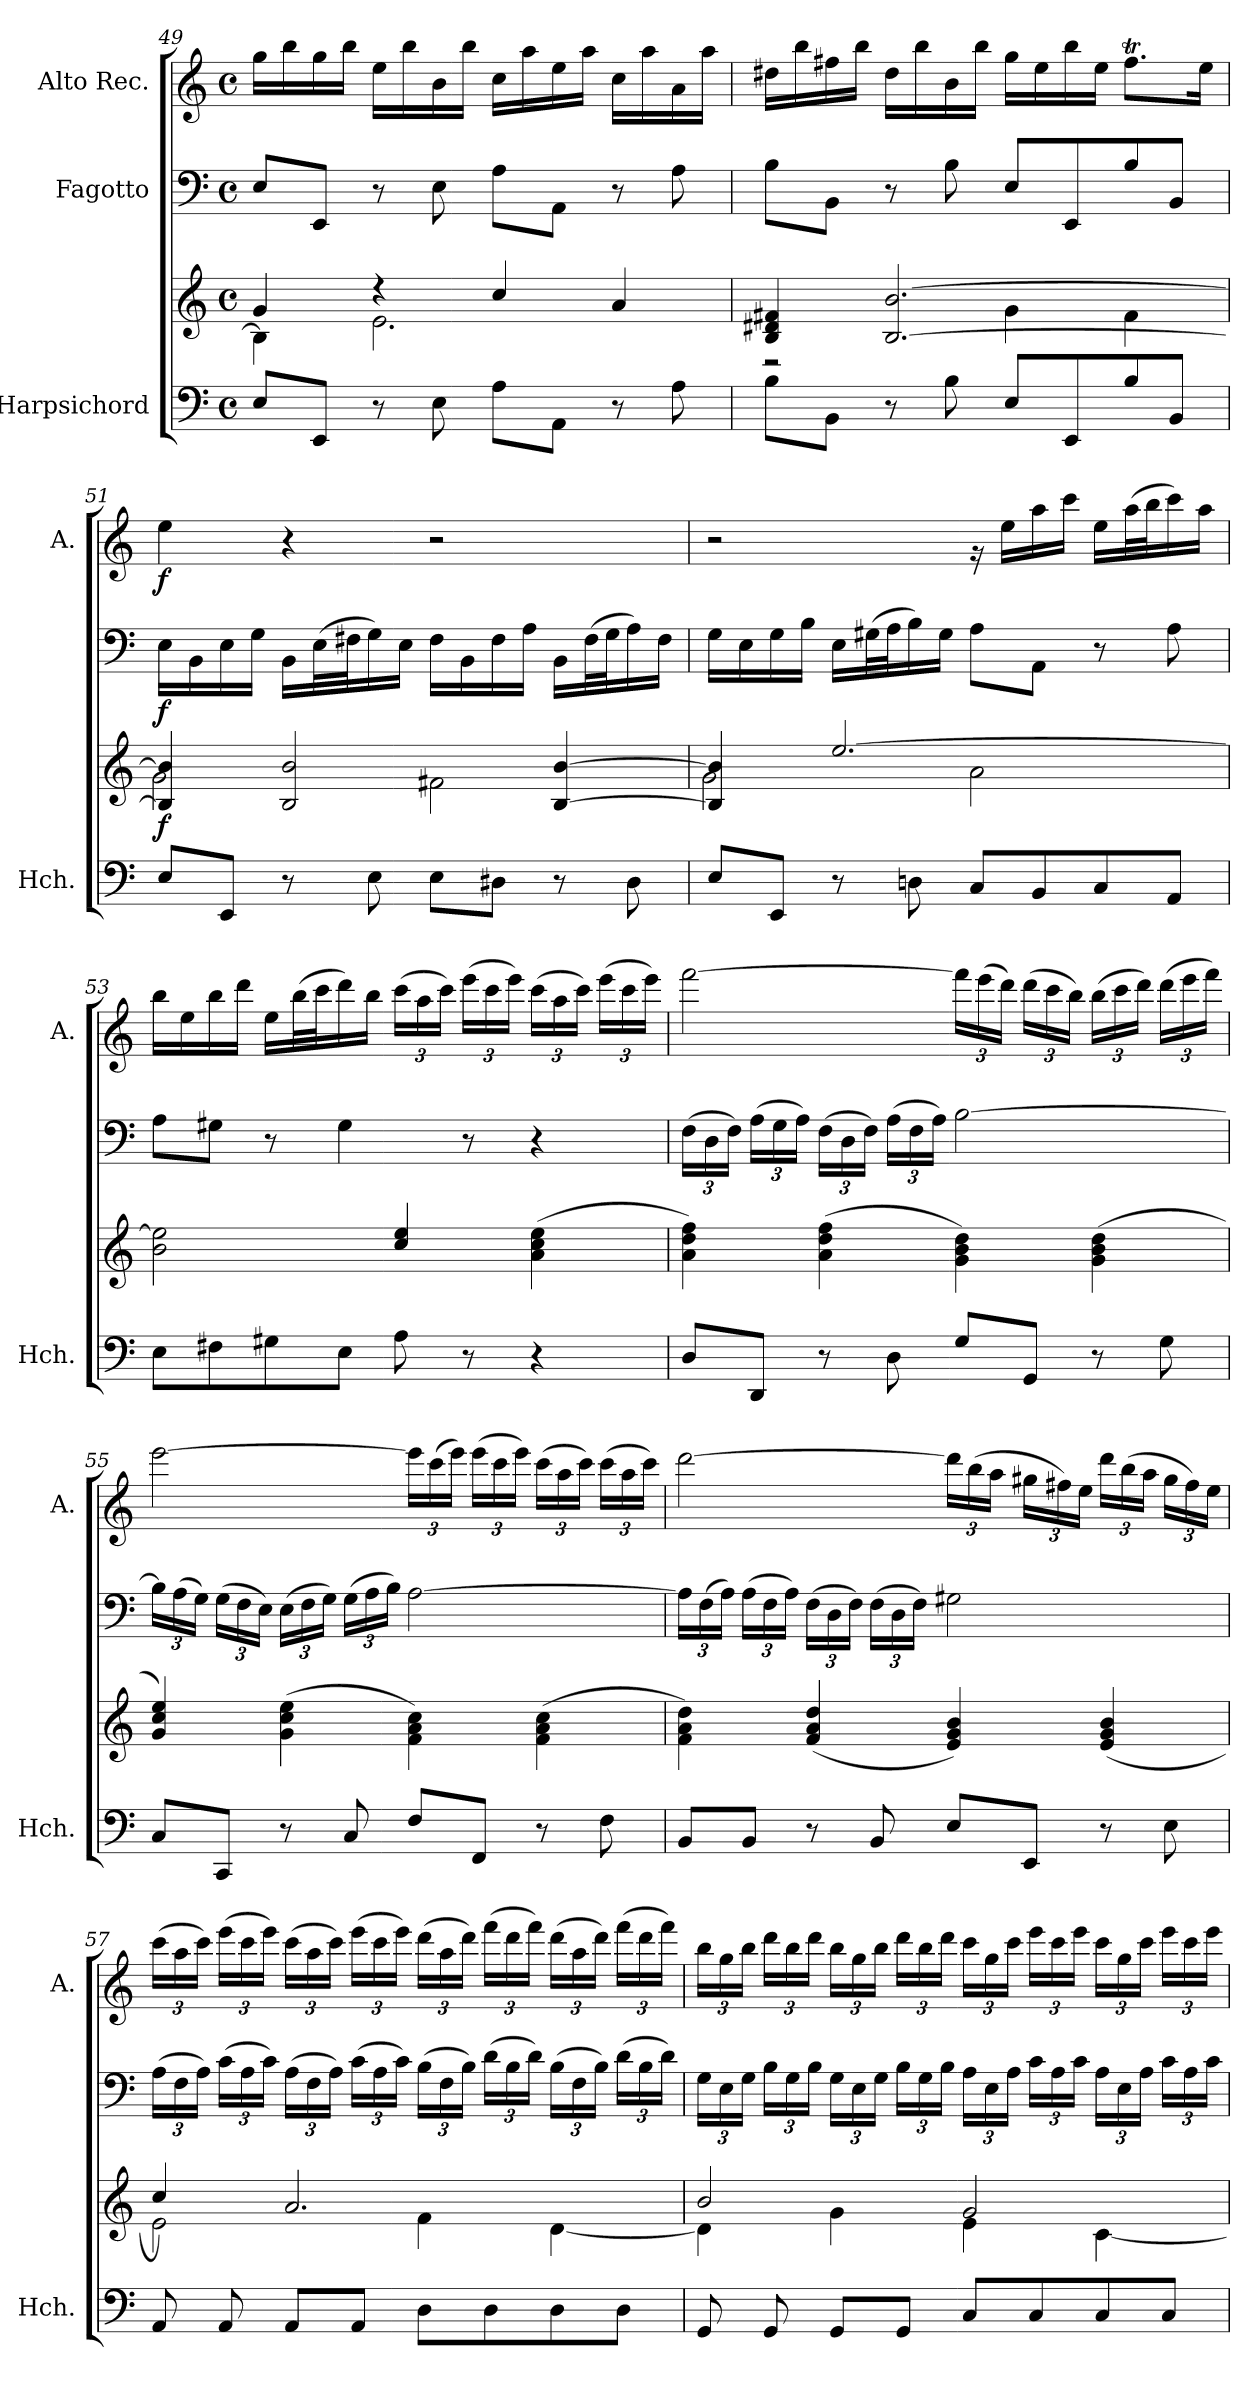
**kern	**kern	**dynam	**kern	**dynam	**kern	**dynam
*part3	*part3	*part3	*part2	*part2	*part1	*part1
*staff4	*staff3	*staff3/4	*staff2	*staff2	*staff1	*staff1
*I"Harpsichord	*	*	*I"Fagotto	*	*I"Alto Rec.	*
*I'Hch.	*	*	*	*	*I'A.	*
*clefF4	*clefG2	*	*clefF4	*	*clefG2	*
*k[]	*k[]	*	*k[]	*	*k[]	*
*M4/4	*M4/4	*	*M4/4	*	*M4/4	*
*met(c)	*met(c)	*	*met(c)	*	*met(c)	*
=49	=49	=49	=49	=49	=49	=49
*	*^	*	*	*	*	*
8E/L	4g/	4B\]	.	8E/L	.	16gg\LL	.
.	.	.	.	.	.	16bb\	.
8EE/J	.	.	.	8EE/J	.	16gg\	.
.	.	.	.	.	.	16bb\JJ	.
8r	4r	2.e\	.	8r	.	16ee\LL	.
.	.	.	.	.	.	16bb\	.
8E\	.	.	.	8E\	.	16b\	.
.	.	.	.	.	.	16bb\JJ	.
8A\L	4cc/	.	.	8A\L	.	16cc\LL	.
.	.	.	.	.	.	16aa\	.
8AA\J	.	.	.	8AA\J	.	16ee\	.
.	.	.	.	.	.	16aa\JJ	.
8r	4a/	.	.	8r	.	16cc\LL	.
.	.	.	.	.	.	16aa\	.
8A\	.	.	.	8A\	.	16a\	.
.	.	.	.	.	.	16aa\JJ	.
=50	=50	=50	=50	=50	=50	=50	=50
8B\L	4B/ 4d#X/ 4f#X/	2r	.	8B\L	.	16dd#X\LL	.
.	.	.	.	.	.	16bb\	.
8BB\J	.	.	.	8BB\J	.	16ff#X\	.
.	.	.	.	.	.	16bb\JJ	.
8r	[2.B/ [2.b/	.	.	8r	.	16dd#\LL	.
.	.	.	.	.	.	16bb\	.
8B\	.	.	.	8B\	.	16b\	.
.	.	.	.	.	.	16bb\JJ	.
8E/L	.	4g\	.	8E/L	.	16gg\LL	.
.	.	.	.	.	.	16ee\	.
8EE/	.	.	.	8EE/	.	16bb\	.
.	.	.	.	.	.	16ee\JJ	.
8B/	.	4f#\	.	8B/	.	8.ff#t\L	.
8BB/J	.	.	.	8BB/J	.	.	.
.	.	.	.	.	.	16ee\Jk	.
=51	=51	=51	=51	=51	=51	=51	=51
!	!	!	!LO:DY:b	!	!LO:DY:b	!	!LO:DY:b
8E/L	4B/] 4b/]	2g\	f	16E\LL	f	4ee\	f
.	.	.	.	16BB\	.	.	.
8EE/J	.	.	.	16E\	.	.	.
.	.	.	.	16G\JJ	.	.	.
8r	2B/ 2b/	.	.	16BB\LL	.	4r	.
.	.	.	.	(32E\L	.	.	.
.	.	.	.	32F#X\J	.	.	.
8E\	.	.	.	16G\)	.	.	.
.	.	.	.	16E\JJ	.	.	.
8E\L	.	2f#X\	.	16F#\LL	.	2r	.
.	.	.	.	16BB\	.	.	.
8D#X\J	.	.	.	16F#\	.	.	.
.	.	.	.	16A\JJ	.	.	.
8r	[4B/ [4b/	.	.	16BB\LL	.	.	.
.	.	.	.	(32F#\L	.	.	.
.	.	.	.	32G\J	.	.	.
8D#\	.	.	.	16A\)	.	.	.
.	.	.	.	16F#\JJ	.	.	.
!!LO:LB:g=z
=52	=52	=52	=52	=52	=52	=52	=52
8E/L	4B/] 4b/]	2g\	.	16G\LL	.	2r	.
.	.	.	.	16E\	.	.	.
8EE/J	.	.	.	16G\	.	.	.
.	.	.	.	16B\JJ	.	.	.
8r	[2.ee/	.	.	16E\LL	.	.	.
.	.	.	.	(>32G#X\L	.	.	.
.	.	.	.	32A\J	.	.	.
8Dn\	.	.	.	16B\)	.	.	.
.	.	.	.	16G#\JJ	.	.	.
8C/L	.	2a\	.	8A\L	.	16rg	.
.	.	.	.	.	.	16ee\LL	.
8BB/	.	.	.	8AA\J	.	16aa\	.
.	.	.	.	.	.	16ccc\JJ	.
8C/	.	.	.	8r	.	16ee\LL	.
.	.	.	.	.	.	(>32aa\L	.
.	.	.	.	.	.	32bb\J	.
8AA/J	.	.	.	8A\	.	16ccc\)	.
.	.	.	.	.	.	16aa\JJ	.
*	*v	*v	*	*	*	*	*
=53	=53	=53	=53	=53	=53	=53
8E\L	2b\ 2ee\]	.	8A\L	.	16bb\LL	.
.	.	.	.	.	16ee\	.
8F#X\	.	.	8G#X\J	.	16bb\	.
.	.	.	.	.	16ddd\JJ	.
8G#X\	.	.	8r	.	16ee\LL	.
.	.	.	.	.	(>32bb\L	.
.	.	.	.	.	32ccc\J	.
8E\J	.	.	4G#\	.	16ddd\)	.
.	.	.	.	.	16bb\JJ	.
*	*	*	*	*	*Xbrackettup	*
8A\	4cc/ 4ee/	.	.	.	(24ccc\LL	.
.	.	.	.	.	24aa\	.
.	.	.	.	.	24ccc\JJ)	.
8r	.	.	8r	.	(24eee\LL	.
.	.	.	.	.	24ccc\	.
.	.	.	.	.	24eee\JJ)	.
4r	(4a\ 4cc\ 4ee\	.	4r	.	(24ccc\LL	.
.	.	.	.	.	24aa\	.
.	.	.	.	.	24ccc\JJ)	.
.	.	.	.	.	(24eee\LL	.
.	.	.	.	.	24ccc\	.
.	.	.	.	.	24eee\JJ)	.
=54	=54	=54	=54	=54	=54	=54
*	*	*	*Xbrackettup	*	*	*
8D/L	4a\ 4dd\ 4ff\)	.	(24F\LL	.	[2fff\	.
.	.	.	24D\	.	.	.
.	.	.	24F\JJ)	.	.	.
8DD/J	.	.	(24A\LL	.	.	.
.	.	.	24G\	.	.	.
.	.	.	24A\JJ)	.	.	.
8r	(4a\ 4dd\ 4ff\	.	(24F\LL	.	.	.
.	.	.	24D\	.	.	.
.	.	.	24F\JJ)	.	.	.
8D\	.	.	(24A\LL	.	.	.
.	.	.	24F\	.	.	.
.	.	.	24A\JJ)	.	.	.
8G/L	4g\ 4b\ 4dd\)	.	[2B\	.	24fff\LL]	.
.	.	.	.	.	(24eee\	.
.	.	.	.	.	24ddd\JJ)	.
8GG/J	.	.	.	.	(24ddd\LL	.
.	.	.	.	.	24ccc\	.
.	.	.	.	.	24bb\JJ)	.
8r	(4g\ 4b\ 4dd\	.	.	.	(24bb\LL	.
.	.	.	.	.	24ccc\	.
.	.	.	.	.	24ddd\JJ)	.
8G\	.	.	.	.	(24ddd\LL	.
.	.	.	.	.	24eee\	.
.	.	.	.	.	24fff\JJ)	.
!!LO:LB:g=z
=55	=55	=55	=55	=55	=55	=55
8C/L	4g/ 4cc/ 4ee/)	.	24B\LL]	.	[2eee\	.
.	.	.	(24A\	.	.	.
.	.	.	24G\JJ)	.	.	.
8CC/J	.	.	(24G\LL	.	.	.
.	.	.	24F\	.	.	.
.	.	.	24E\JJ)	.	.	.
8r	(4g\ 4cc\ 4ee\	.	(24E\LL	.	.	.
.	.	.	24F\	.	.	.
.	.	.	24G\JJ)	.	.	.
8C/	.	.	(24G\LL	.	.	.
.	.	.	24A\	.	.	.
.	.	.	24B\JJ)	.	.	.
8F/L	4f\ 4a\ 4cc\)	.	[2A\	.	24eee\LL]	.
.	.	.	.	.	(24ccc\	.
.	.	.	.	.	24eee\JJ)	.
8FF/J	.	.	.	.	(24eee\LL	.
.	.	.	.	.	24ccc\	.
.	.	.	.	.	24eee\JJ)	.
8r	(4f\ 4a\ 4cc\	.	.	.	(24ccc\LL	.
.	.	.	.	.	24aa\	.
.	.	.	.	.	24ccc\JJ)	.
8F\	.	.	.	.	(24ccc\LL	.
.	.	.	.	.	24aa\	.
.	.	.	.	.	24ccc\JJ)	.
=56	=56	=56	=56	=56	=56	=56
8BB/L	4f\ 4a\ 4dd\)	.	24A\LL]	.	[2ddd\	.
.	.	.	(24F\	.	.	.
.	.	.	24A\JJ)	.	.	.
8BB/J	.	.	(24A\LL	.	.	.
.	.	.	24F\	.	.	.
.	.	.	24A\JJ)	.	.	.
8r	(4f/ 4a/ 4dd/	.	(24F\LL	.	.	.
.	.	.	24D\	.	.	.
.	.	.	24F\JJ)	.	.	.
8BB/	.	.	(24F\LL	.	.	.
.	.	.	24D\	.	.	.
.	.	.	24F\JJ)	.	.	.
8E/L	4e/ 4g/ 4b/)	.	2G#X\	.	24ddd\LL]	.
.	.	.	.	.	(24bb\	.
.	.	.	.	.	24aa\JJ	.
8EE/J	.	.	.	.	24gg#X\LL	.
.	.	.	.	.	24ff#X\)	.
.	.	.	.	.	24ee\JJ	.
8r	(4e/ 4g/ 4b/	.	.	.	24ddd\LL	.
.	.	.	.	.	(24bb\	.
.	.	.	.	.	24aa\JJ	.
8E\	.	.	.	.	24gg#\LL	.
.	.	.	.	.	24ff#\)	.
.	.	.	.	.	24ee\JJ	.
=57	=57	=57	=57	=57	=57	=57
*	*^	*	*	*	*	*
8AA/	4cc/)	2e\	.	(24A\LL	.	(24ccc\LL	.
.	.	.	.	24F\	.	24aa\	.
.	.	.	.	24A\JJ)	.	24ccc\JJ)	.
8AA/	.	.	.	(24c\LL	.	(24eee\LL	.
.	.	.	.	24A\	.	24ccc\	.
.	.	.	.	24c\JJ)	.	24eee\JJ)	.
8AA/L	2.a/	.	.	(24A\LL	.	(24ccc\LL	.
.	.	.	.	24F\	.	24aa\	.
.	.	.	.	24A\JJ)	.	24ccc\JJ)	.
8AA/J	.	.	.	(24c\LL	.	(24eee\LL	.
.	.	.	.	24A\	.	24ccc\	.
.	.	.	.	24c\JJ)	.	24eee\JJ)	.
8D\L	.	4f\	.	(24B\LL	.	(24ddd\LL	.
.	.	.	.	24F\	.	24aa\	.
.	.	.	.	24B\JJ)	.	24ddd\JJ)	.
8D\	.	.	.	(24d\LL	.	(24fff\LL	.
.	.	.	.	24B\	.	24ddd\	.
.	.	.	.	24d\JJ)	.	24fff\JJ)	.
8D\	.	[4d\	.	(24B\LL	.	(24ddd\LL	.
.	.	.	.	24F\	.	24aa\	.
.	.	.	.	24B\JJ)	.	24ddd\JJ)	.
8D\J	.	.	.	(24d\LL	.	(24fff\LL	.
.	.	.	.	24B\	.	24ddd\	.
.	.	.	.	24d\JJ)	.	24fff\JJ)	.
!!LO:LB:g=z
=58	=58	=58	=58	=58	=58	=58	=58
8GG/	2b/	4d\]	.	24G\LL	.	24bb\LL	.
.	.	.	.	24E\	.	24gg\	.
.	.	.	.	24G\JJ	.	24bb\JJ	.
8GG/	.	.	.	24B\LL	.	24ddd\LL	.
.	.	.	.	24G\	.	24bb\	.
.	.	.	.	24B\JJ	.	24ddd\JJ	.
8GG/L	.	4g\	.	24G\LL	.	24bb\LL	.
.	.	.	.	24E\	.	24gg\	.
.	.	.	.	24G\JJ	.	24bb\JJ	.
8GG/J	.	.	.	24B\LL	.	24ddd\LL	.
.	.	.	.	24G\	.	24bb\	.
.	.	.	.	24B\JJ	.	24ddd\JJ	.
8C/L	2g/	4e\	.	24A\LL	.	24ccc\LL	.
.	.	.	.	24E\	.	24gg\	.
.	.	.	.	24A\JJ	.	24ccc\JJ	.
8C/	.	.	.	24c\LL	.	24eee\LL	.
.	.	.	.	24A\	.	24ccc\	.
.	.	.	.	24c\JJ	.	24eee\JJ	.
8C/	.	[4c\	.	24A\LL	.	24ccc\LL	.
.	.	.	.	24E\	.	24gg\	.
.	.	.	.	24A\JJ	.	24ccc\JJ	.
8C/J	.	.	.	24c\LL	.	24eee\LL	.
.	.	.	.	24A\	.	24ccc\	.
.	.	.	.	24c\JJ	.	24eee\JJ	.
*	*v	*v	*	*	*	*	*
=	=	=	=	=	=	=
*-	*-	*-	*-	*-	*-	*-
